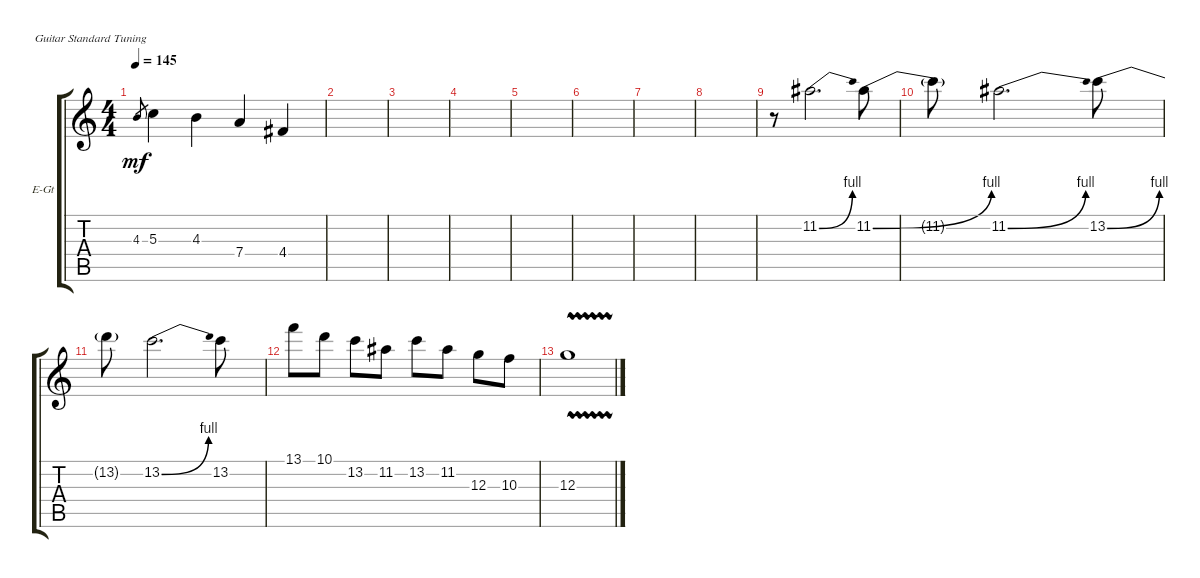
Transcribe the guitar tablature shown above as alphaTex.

\defaultSystemsLayout 4
\bracketExtendMode groupsimilarinstruments
\firstSystemTrackNameOrientation horizontal
\otherSystemsTrackNameOrientation horizontal
\track ("Electric Guitar" "E-Gt") {instrument overdrivenguitar}
\staff {score tabs}
\tuning (E4 B3 G3 D3 A2 E2)
\ts (4 4)
\tempo 145
\clef g2
\ks c
4.3.8{gr dy mf} 5.3.4 4.3.4 7.4.4 4.4.4 |
|
|
|
|
|
|
|
r.8 11.2{be (bend 0 0 15 4)}.2{d} 11.2{be (bend 0 0 15 4)}.8 |
11.2{t}.8 11.2{be (bend 0 0 15 4)}.2{d} 13.2{be (bend 0 0 15 4)}.8 |
13.2{t}.8 13.2{be (bend 0 0 15 4)}.2{d} 13.2.8 |
13.1.8 10.1.8 13.2.8 11.2.8 13.2.8 11.2.8 12.3.8 10.3.8 |
12.3{vw}.1
